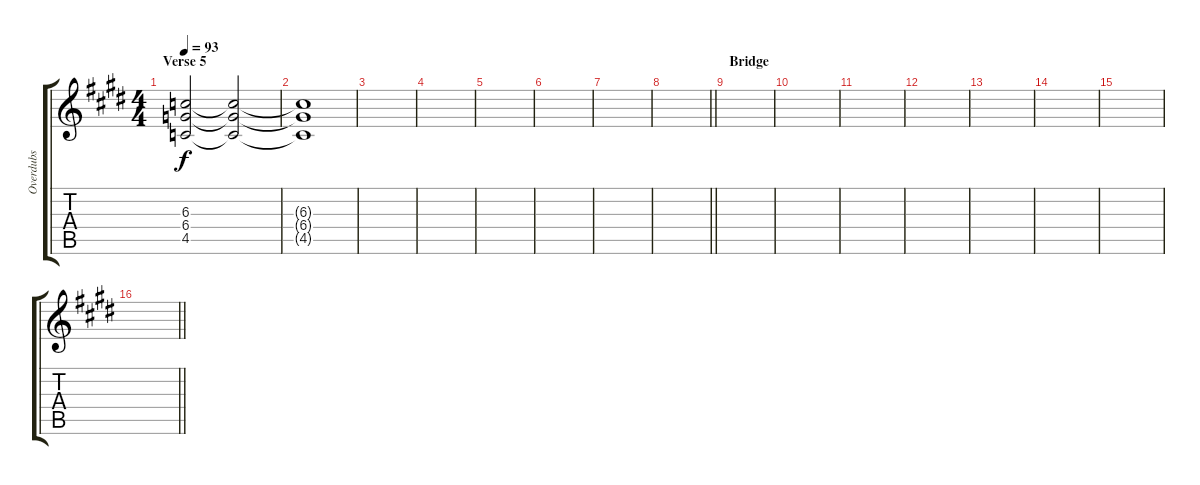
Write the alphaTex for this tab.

\track ("Overdubs" "Overdubs") {instrument distortionguitar}
\staff {score tabs}
\tuning (Eb4 Bb3 Gb3 Db3 Ab2 Eb2) {hide}
\ts (4 4)
\section ("" "Verse 5")
\tempo 93
\clef g2
\ks c#minor
(6.3 6.4 4.5).2{dy f} (6.3{t} 6.4{t} 4.5{t}).2{volume 1} |
(6.3{t} 6.4{t} 4.5{t}).1 |
|
|
|
|
|
\barLineRight lightlight
|
\section ("" "Bridge")
|
|
|
|
|
|
|
\barLineRight lightlight
